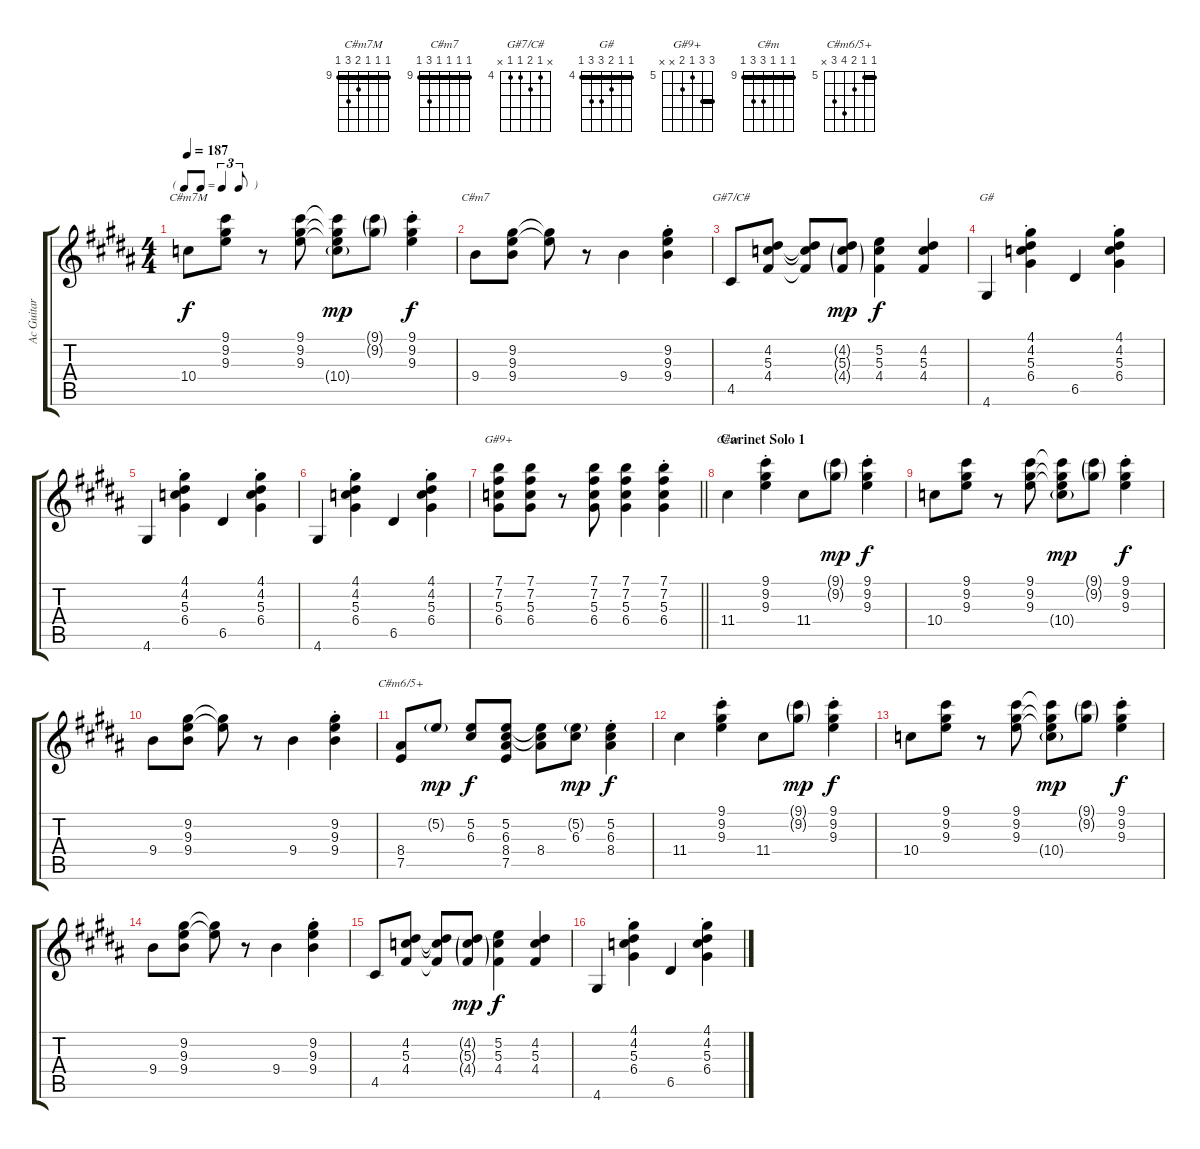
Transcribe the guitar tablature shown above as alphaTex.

\track ("Ac Guitar" "Ac Guitar") {instrument acousticguitarsteel}
\staff {score tabs}
\tuning (E4 B3 G3 D3 A2 E2) {hide}
\chord ("C#m7M" 9 9 9 10 11 9) {firstfret 9 barre 9}
\chord ("C#m7" 9 9 9 9 11 9) {firstfret 9 barre 9}
\chord ("G#7/C#" x 4 5 4 4 x) {firstfret 4}
\chord ("G#" 4 4 5 6 6 4) {firstfret 4 barre 4}
\chord ("G#9+" 7 7 5 6 x x) {firstfret 5 barre 7}
\chord ("C#m" 9 9 9 11 11 9) {firstfret 9 barre 9}
\chord ("C#m6/5+" 5 5 6 8 7 x) {firstfret 5 barre 5}
\ts (4 4)
\tf triplet8th
\tempo 187
\clef g2
\ks b
10.4.8{ch "C#m7M" dy f} (9.1 9.2 9.3).8 r.8 (9.1 9.2 9.3).8 (9.1{t} 9.2{t} 9.3{t} 10.4{g}).8{dy mp} (9.1{g} 9.2{g}).8 (9.1{st} 9.2{st} 9.3{st}).4{dy f} |
9.4.8{ch "C#m7"} (9.2 9.3 9.4).8 (9.2{t} 9.3{t}).8 r.8 9.4.4 (9.2{st} 9.3{st} 9.4).4 |
4.5.8{ch "G#7/C#"} (4.2 5.3 4.4).8 (4.2{t} 5.3{t} 4.4{t}).8 (4.2{g} 5.3{g} 4.4{g}).8{dy mp} (5.2 5.3 4.4).4{dy f} (4.2 5.3 4.4).4 |
4.6.4{ch "G#"} (4.1 4.2{st} 5.3{st} 6.4{st}).4 6.5.4 (4.1 4.2{st} 5.3{st} 6.4{st}).4 |
4.6.4 (4.1 4.2{st} 5.3{st} 6.4{st}).4 6.5.4 (4.1 4.2{st} 5.3{st} 6.4{st}).4 |
4.6.4 (4.1 4.2{st} 5.3{st} 6.4{st}).4 6.5.4 (4.1 4.2{st} 5.3{st} 6.4{st}).4 |
\barLineRight lightlight
(7.1 7.2 5.3 6.4).8{ch "G#9+"} (7.1 7.2 5.3 6.4).8 r.8 (7.1 7.2 5.3 6.4).8 (7.1 7.2 5.3 6.4).4 (7.1{st} 7.2{st} 5.3{st} 6.4{st}).4 |
\section ("" "Carinet Solo 1")
11.4.4{ch "C#m"} (9.1{st} 9.2{st} 9.3{st}).4 11.4.8 (9.1{g} 9.2{g}).8{dy mp} (9.1{st} 9.2{st} 9.3{st}).4{dy f} |
10.4.8 (9.1 9.2 9.3).8 r.8 (9.1 9.2 9.3).8 (9.1{t} 9.2{t} 9.3{t} 10.4{g}).8{dy mp} (9.1{g} 9.2{g}).8 (9.1{st} 9.2{st} 9.3{st}).4{dy f} |
9.4.8 (9.2 9.3 9.4).8 (9.2{t} 9.3{t}).8 r.8 9.4.4 (9.2{st} 9.3{st} 9.4).4 |
(8.4 7.5).8{ch "C#m6/5+"} 5.2{g}.8{dy mp} (5.2 6.3).8{dy f} (5.2 6.3 8.4 7.5).8 (5.2{t} 6.3{t} 8.4).8 (5.2{g} 6.3).8{dy mp} (5.2{st} 6.3{st} 8.4{st}).4{dy f} |
11.4.4 (9.1{st} 9.2{st} 9.3{st}).4 11.4.8 (9.1{g} 9.2{g}).8{dy mp} (9.1{st} 9.2{st} 9.3{st}).4{dy f} |
10.4.8 (9.1 9.2 9.3).8 r.8 (9.1 9.2 9.3).8 (9.1{t} 9.2{t} 9.3{t} 10.4{g}).8{dy mp} (9.1{g} 9.2{g}).8 (9.1{st} 9.2{st} 9.3{st}).4{dy f} |
9.4.8 (9.2 9.3 9.4).8 (9.2{t} 9.3{t}).8 r.8 9.4.4 (9.2{st} 9.3{st} 9.4).4 |
4.5.8 (4.2 5.3 4.4).8 (4.2{t} 5.3{t} 4.4{t}).8 (4.2{g} 5.3{g} 4.4{g}).8{dy mp} (5.2 5.3 4.4).4{dy f} (4.2 5.3 4.4).4 |
4.6.4 (4.1 4.2{st} 5.3{st} 6.4{st}).4 6.5.4 (4.1 4.2{st} 5.3{st} 6.4{st}).4
